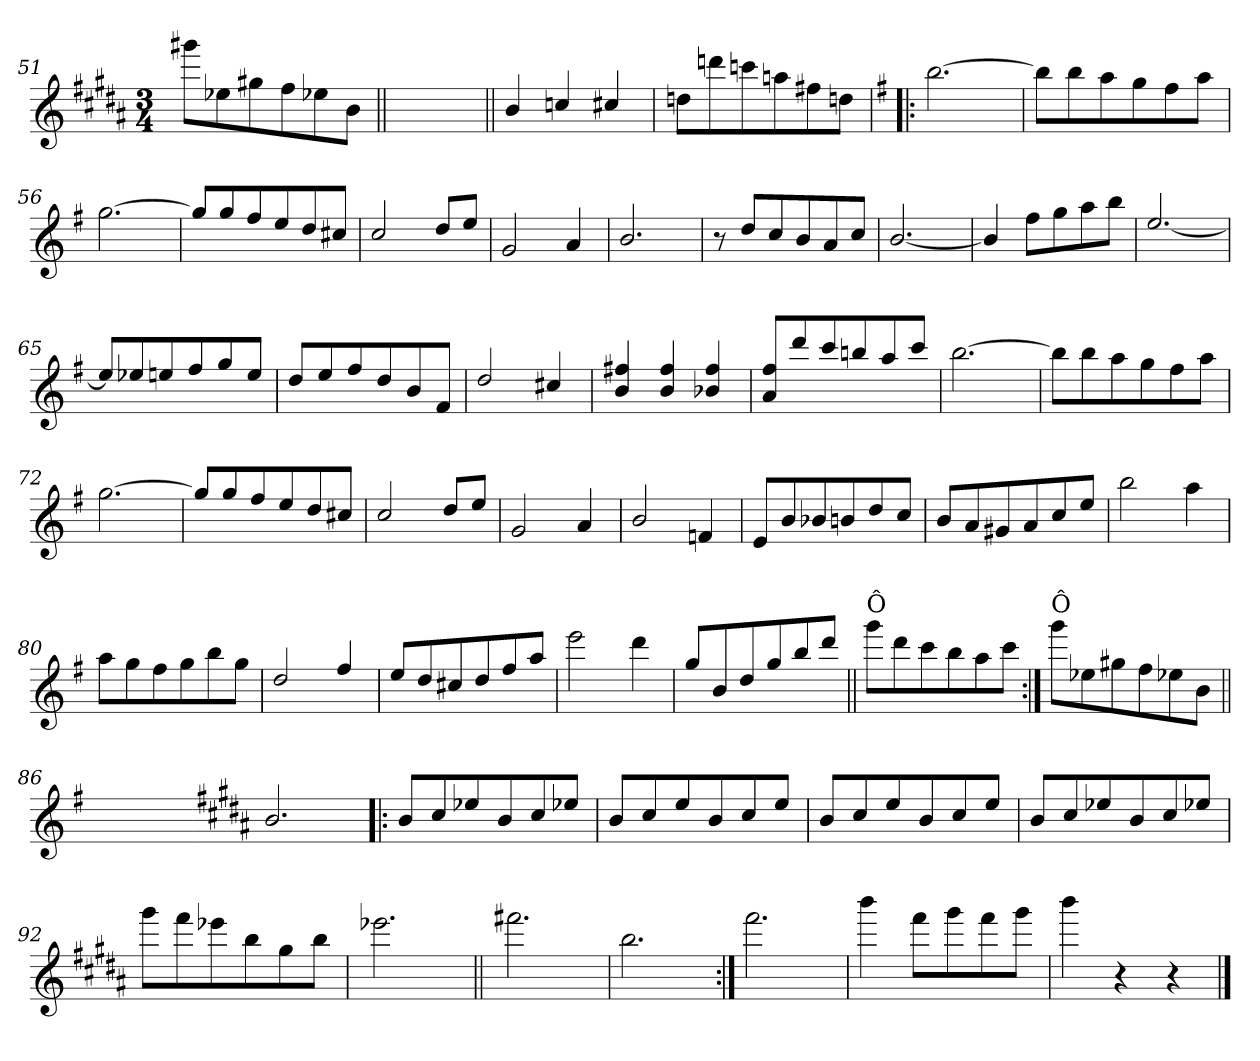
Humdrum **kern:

**kern
*part1
*staff1
*clefG2
*k[f#c#g#d#a#]
*B:
*M3/4
=51
8ggg#X\L
8ee-X\
8gg#X\
8ff#\
8ee-X\
8b\J
=51X511||
2.ryy
=52||
4b/
4ccn/
4cc#X/
=53
8ddn\L
8dddn\
8cccn\
8aan\
8ff#X\
8ddn\J
!!LO:LB:g=z
=54!|:
*k[f#]
*G:
[2.bb\
=55
8bb\L]
8bb\
8aa\
8gg\
8ff#\
8aa\J
=56
[2.gg\
=57
8gg/L]
8gg/
8ff#/
8ee/
8dd/
8cc#X/J
=58
2cc/
8dd/L
8ee/J
=59
2g/
4a/
!!LO:LB:g=z
=60
2.b/
=61
8r
8dd/L
8cc/
8b/
8a/
8cc/J
=62
[2.b/
=63
4b/]
8ff#\L
8gg\
8aa\
8bb\J
=64
[2.ee/
=65
8ee/L]
8ee-X/
8een/
8ff#/
8gg/
8ee/J
!!LO:LB:g=z
=66
8dd/L
8ee/
8ff#/
8dd/
8b/
8f#/J
=67
2dd/
4cc#X/
=68
4b/ 4ff#X/
4b/ 4ff#/
4b-X/ 4ff#/
=69
8a/ 8ff#/L
8ddd/
8ccc/
8bbn/
8aa/
8ccc/J
=70
[2.bb\
!!LO:LB:g=z
=71
8bb\L]
8bb\
8aa\
8gg\
8ff#\
8aa\J
=72
[2.gg\
=73
8gg/L]
8gg/
8ff#/
8ee/
8dd/
8cc#X/J
=74
2cc/
8dd/L
8ee/J
=75
2g/
4a/
=76
2b/
4fn/
!!LO:LB:g=z
=77
8e/L
8b/
8b-X/
8bn/
8dd/
8cc/J
=78
8b/L
8a/
8g#X/
8a/
8cc/
8ee/J
=79
2bb\
4aa\
=80
8aa\L
8gg\
8ff#\
8gg\
8bb\
8gg\J
=81
2dd/
4ff#/
!!LO:LB:g=z
=82
8ee/L
8dd/
8cc#X/
8dd/
8ff#/
8aa/J
=83
2eee\
4ddd\
=84
8gg/L
8b/
8dd/
8gg/
8bb/
8ddd/J
=85||
!LO:TX:a:t=Ô
8ggg\L
8ddd\
8ccc\
8bb\
8aa\
8ccc\J
=86:|!
!LO:TX:a:t=Ô
8ggg\L
8ee-X\
8gg#X\
8ff#\
8ee-X\
8b\J
=86X862||
2.ryy
!!LO:LB:g=z
=87-
*k[f#c#g#d#a#]
*B:
2.b/
=88!|:
8b/L
8cc#/
8ee-X/
8b/
8cc#/
8ee-X/J
=89
8b/L
8cc#/
8ee/
8b/
8cc#/
8ee/J
=90
8b/L
8cc#/
8ee/
8b/
8cc#/
8ee/J
=91
8b/L
8cc#/
8ee-X/
8b/
8cc#/
8ee-X/J
!!LO:LB:g=z
=92
8ggg#\L
8fff#\
8eee-X\
8bb\
8gg#\
8bb\J
=93
2.eee-X\
=94||
2.fff#X\
=95
2.bb\
=96:|!
2.fff#\
=97
4bbb\
8fff#\L
8ggg#\
8fff#\
8ggg#\J
=98
4bbb\
4r
4r
==
*-
